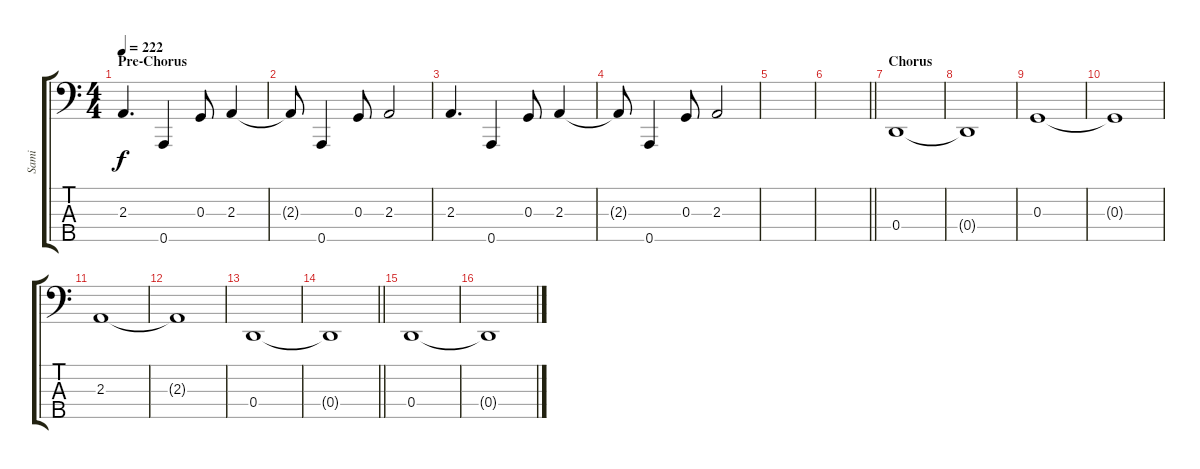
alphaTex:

\track ("Sami" "Sami") {instrument electricbassfinger}
\staff {score tabs}
\tuning (F2 C2 G1 D1 A0) {hide}
\ts (4 4)
\section ("" "Pre-Chorus")
\tempo 222
\clef f4
\ks c
2.3.4{d dy f} 0.5.4 0.3.8 2.3.4 |
2.3{t}.8 0.5.4 0.3.8 2.3.2 |
2.3.4{d} 0.5.4 0.3.8 2.3.4 |
2.3{t}.8 0.5.4 0.3.8 2.3.2 |
|
\barLineRight lightlight
|
\section ("" "Chorus")
0.4.1 |
0.4{t}.1 |
0.3.1 |
0.3{t}.1 |
2.3.1 |
2.3{t}.1 |
0.4.1 |
\barLineRight lightlight
0.4{t}.1 |
\section ("" "")
0.4.1 |
0.4{t}.1
